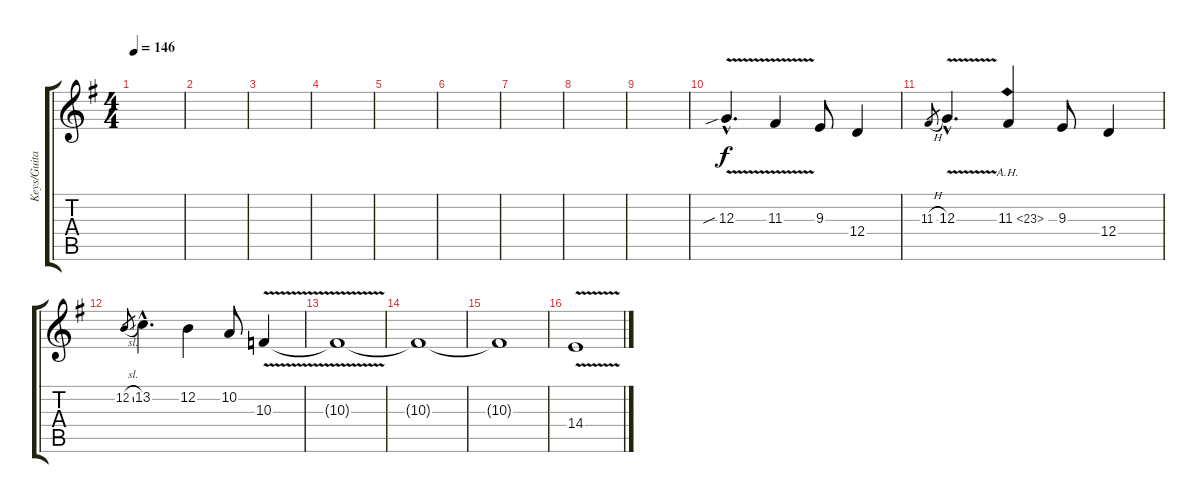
\track ("Keys/Guitar" "Keys/Guita") {instrument lead1square}
\staff {score tabs}
\tuning (E4 B3 G3 D3 A2 E2) {hide}
\ts (4 4)
\tempo 146
\clef g2
\ks g
|
|
|
|
|
|
|
|
|
12.3{v sib hac}.4{d volume 9 instrument distortionguitar} 11.3{v}.4 9.3.8 12.4.4 |
11.3{h}.8{gr} 12.3{v hac}.4{d} 11.3{ah 12}.4 9.3.8 12.4.4 |
12.2{sl}.8{gr} 13.2{hac}.4{d} 12.2.4 10.2.8 10.3{v}.4 |
10.3{t}.1 |
10.3{t}.1 |
10.3{t}.1 |
14.4{v}.1
